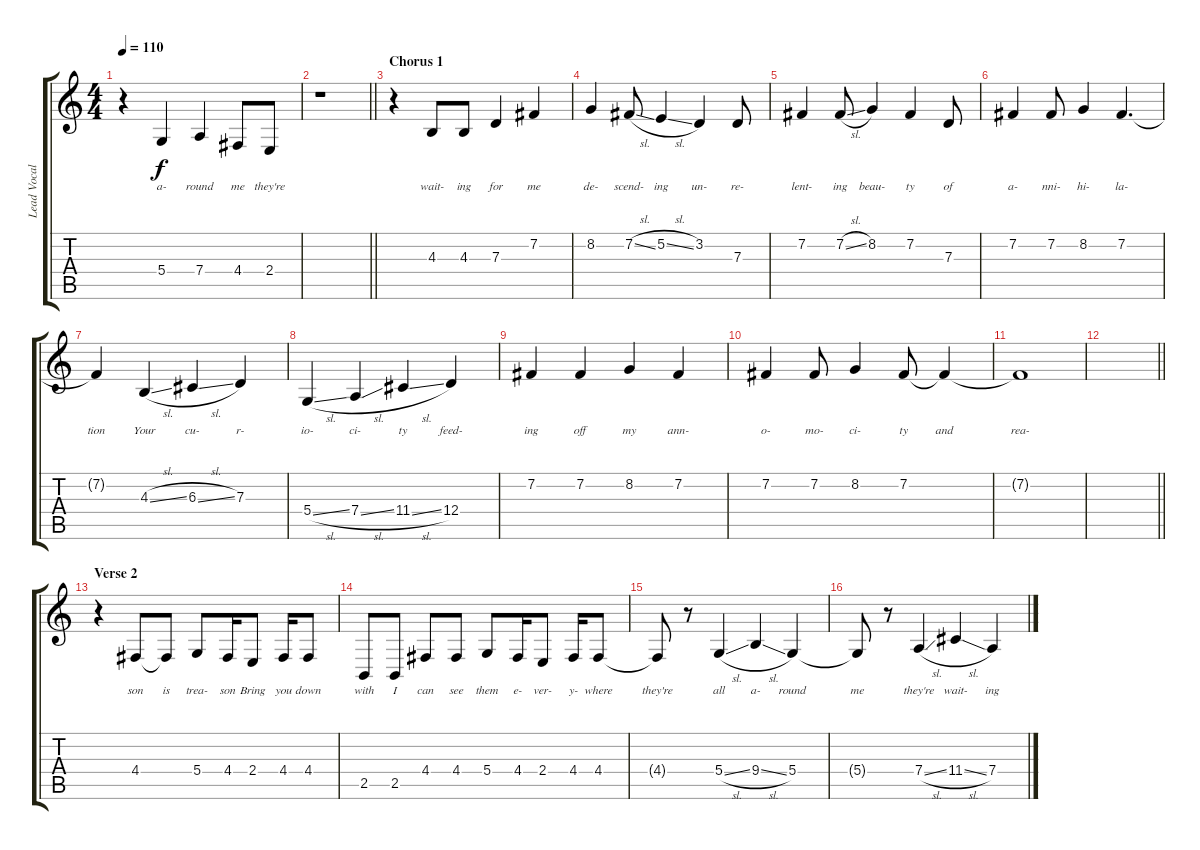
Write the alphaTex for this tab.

\track ("Lead Vocals" "Lead Vocal") {instrument sopranosax}
\staff {score tabs}
\tuning (E4 B3 G3 D3 A2 E2) {hide}
\ts (4 4)
\tempo 110
\clef g2
\ks c
r.4{dy f} 5.4.4{lyrics (0 "a-") lyrics (1 "") lyrics (2 "") lyrics (3 "") lyrics (4 "")} 7.4.4{lyrics (0 "round") lyrics (1 "") lyrics (2 "") lyrics (3 "") lyrics (4 "")} 4.4.8{lyrics (0 "me") lyrics (1 "") lyrics (2 "") lyrics (3 "") lyrics (4 "")} 2.4.8{lyrics (0 "they're") lyrics (1 "") lyrics (2 "") lyrics (3 "") lyrics (4 "")} |
\barLineRight lightlight
r.1 |
\section ("" "Chorus 1")
r.4 4.3.8{lyrics (0 "wait-") lyrics (1 "") lyrics (2 "") lyrics (3 "") lyrics (4 "")} 4.3.8{lyrics (0 "ing") lyrics (1 "") lyrics (2 "") lyrics (3 "") lyrics (4 "")} 7.3.4{lyrics (0 "for") lyrics (1 "") lyrics (2 "") lyrics (3 "") lyrics (4 "")} 7.2.4{lyrics (0 "me") lyrics (1 "") lyrics (2 "") lyrics (3 "") lyrics (4 "")} |
8.2.4{lyrics (0 "de-") lyrics (1 "") lyrics (2 "") lyrics (3 "") lyrics (4 "")} 7.2{sl}.8{lyrics (0 "scend-") lyrics (1 "") lyrics (2 "") lyrics (3 "") lyrics (4 "")} 5.2{sl}.4{lyrics (0 "ing") lyrics (1 "") lyrics (2 "") lyrics (3 "") lyrics (4 "")} 3.2.4{lyrics (0 "un-") lyrics (1 "") lyrics (2 "") lyrics (3 "") lyrics (4 "")} 7.3.8{lyrics (0 "re-") lyrics (1 "") lyrics (2 "") lyrics (3 "") lyrics (4 "")} |
7.2.4{lyrics (0 "lent-") lyrics (1 "") lyrics (2 "") lyrics (3 "") lyrics (4 "")} 7.2{sl}.8{lyrics (0 "ing") lyrics (1 "") lyrics (2 "") lyrics (3 "") lyrics (4 "")} 8.2.4{lyrics (0 "beau-") lyrics (1 "") lyrics (2 "") lyrics (3 "") lyrics (4 "")} 7.2.4{lyrics (0 "ty") lyrics (1 "") lyrics (2 "") lyrics (3 "") lyrics (4 "")} 7.3.8{lyrics (0 "of") lyrics (1 "") lyrics (2 "") lyrics (3 "") lyrics (4 "")} |
7.2.4{lyrics (0 "a-") lyrics (1 "") lyrics (2 "") lyrics (3 "") lyrics (4 "")} 7.2.8{lyrics (0 "nni-") lyrics (1 "") lyrics (2 "") lyrics (3 "") lyrics (4 "")} 8.2.4{lyrics (0 "hi-") lyrics (1 "") lyrics (2 "") lyrics (3 "") lyrics (4 "")} 7.2.4{d lyrics (0 "la-") lyrics (1 "") lyrics (2 "") lyrics (3 "") lyrics (4 "")} |
7.2{t}.4{lyrics (0 "tion") lyrics (1 "") lyrics (2 "") lyrics (3 "") lyrics (4 "")} 4.3{sl}.4{lyrics (0 "Your") lyrics (1 "") lyrics (2 "") lyrics (3 "") lyrics (4 "")} 6.3{sl}.4{lyrics (0 "cu-") lyrics (1 "") lyrics (2 "") lyrics (3 "") lyrics (4 "")} 7.3.4{lyrics (0 "r-") lyrics (1 "") lyrics (2 "") lyrics (3 "") lyrics (4 "")} |
5.4{sl}.4{lyrics (0 "io-") lyrics (1 "") lyrics (2 "") lyrics (3 "") lyrics (4 "")} 7.4{sl}.4{lyrics (0 "ci-") lyrics (1 "") lyrics (2 "") lyrics (3 "") lyrics (4 "")} 11.4{sl}.4{lyrics (0 "ty") lyrics (1 "") lyrics (2 "") lyrics (3 "") lyrics (4 "")} 12.4.4{lyrics (0 "feed-") lyrics (1 "") lyrics (2 "") lyrics (3 "") lyrics (4 "")} |
7.2.4{lyrics (0 "ing") lyrics (1 "") lyrics (2 "") lyrics (3 "") lyrics (4 "")} 7.2.4{lyrics (0 "off") lyrics (1 "") lyrics (2 "") lyrics (3 "") lyrics (4 "")} 8.2.4{lyrics (0 "my") lyrics (1 "") lyrics (2 "") lyrics (3 "") lyrics (4 "")} 7.2.4{lyrics (0 "ann-") lyrics (1 "") lyrics (2 "") lyrics (3 "") lyrics (4 "")} |
7.2.4{lyrics (0 "o-") lyrics (1 "") lyrics (2 "") lyrics (3 "") lyrics (4 "")} 7.2.8{lyrics (0 "mo-") lyrics (1 "") lyrics (2 "") lyrics (3 "") lyrics (4 "")} 8.2.4{lyrics (0 "ci-") lyrics (1 "") lyrics (2 "") lyrics (3 "") lyrics (4 "")} 7.2.8{lyrics (0 "ty") lyrics (1 "") lyrics (2 "") lyrics (3 "") lyrics (4 "")} 7.2{t}.4{lyrics (0 "and") lyrics (1 "") lyrics (2 "") lyrics (3 "") lyrics (4 "")} |
7.2{t}.1{lyrics (0 "rea-") lyrics (1 "") lyrics (2 "") lyrics (3 "") lyrics (4 "")} |
\barLineRight lightlight
|
\section ("" "Verse 2")
r.4 4.4.8{lyrics (0 "son") lyrics (1 "") lyrics (2 "") lyrics (3 "") lyrics (4 "")} 4.4{t}.8{lyrics (0 "is") lyrics (1 "") lyrics (2 "") lyrics (3 "") lyrics (4 "")} 5.4.8{lyrics (0 "trea-") lyrics (1 "") lyrics (2 "") lyrics (3 "") lyrics (4 "")} 4.4.16{lyrics (0 "son") lyrics (1 "") lyrics (2 "") lyrics (3 "") lyrics (4 "")} 2.4.8{lyrics (0 "Bring") lyrics (1 "") lyrics (2 "") lyrics (3 "") lyrics (4 "")} 4.4.16{lyrics (0 "you") lyrics (1 "") lyrics (2 "") lyrics (3 "") lyrics (4 "")} 4.4.8{lyrics (0 "down") lyrics (1 "") lyrics (2 "") lyrics (3 "") lyrics (4 "")} |
2.5.8{lyrics (0 "with") lyrics (1 "") lyrics (2 "") lyrics (3 "") lyrics (4 "")} 2.5.8{lyrics (0 "I") lyrics (1 "") lyrics (2 "") lyrics (3 "") lyrics (4 "")} 4.4.8{lyrics (0 "can") lyrics (1 "") lyrics (2 "") lyrics (3 "") lyrics (4 "")} 4.4.8{lyrics (0 "see") lyrics (1 "") lyrics (2 "") lyrics (3 "") lyrics (4 "")} 5.4.8{lyrics (0 "them") lyrics (1 "") lyrics (2 "") lyrics (3 "") lyrics (4 "")} 4.4.16{lyrics (0 "e-") lyrics (1 "") lyrics (2 "") lyrics (3 "") lyrics (4 "")} 2.4.8{lyrics (0 "ver-") lyrics (1 "") lyrics (2 "") lyrics (3 "") lyrics (4 "")} 4.4.16{lyrics (0 "y-") lyrics (1 "") lyrics (2 "") lyrics (3 "") lyrics (4 "")} 4.4.8{lyrics (0 "where") lyrics (1 "") lyrics (2 "") lyrics (3 "") lyrics (4 "")} |
4.4{t}.8{lyrics (0 "they're") lyrics (1 "") lyrics (2 "") lyrics (3 "") lyrics (4 "")} r.8 5.4{sl}.4{lyrics (0 "all") lyrics (1 "") lyrics (2 "") lyrics (3 "") lyrics (4 "")} 9.4{sl}.4{lyrics (0 "a-") lyrics (1 "") lyrics (2 "") lyrics (3 "") lyrics (4 "")} 5.4.4{lyrics (0 "round") lyrics (1 "") lyrics (2 "") lyrics (3 "") lyrics (4 "")} |
5.4{t}.8{lyrics (0 "me") lyrics (1 "") lyrics (2 "") lyrics (3 "") lyrics (4 "")} r.8 7.4{sl}.4{lyrics (0 "they're") lyrics (1 "") lyrics (2 "") lyrics (3 "") lyrics (4 "")} 11.4{sl}.4{lyrics (0 "wait-") lyrics (1 "") lyrics (2 "") lyrics (3 "") lyrics (4 "")} 7.4.4{lyrics (0 "ing") lyrics (1 "") lyrics (2 "") lyrics (3 "") lyrics (4 "")}
